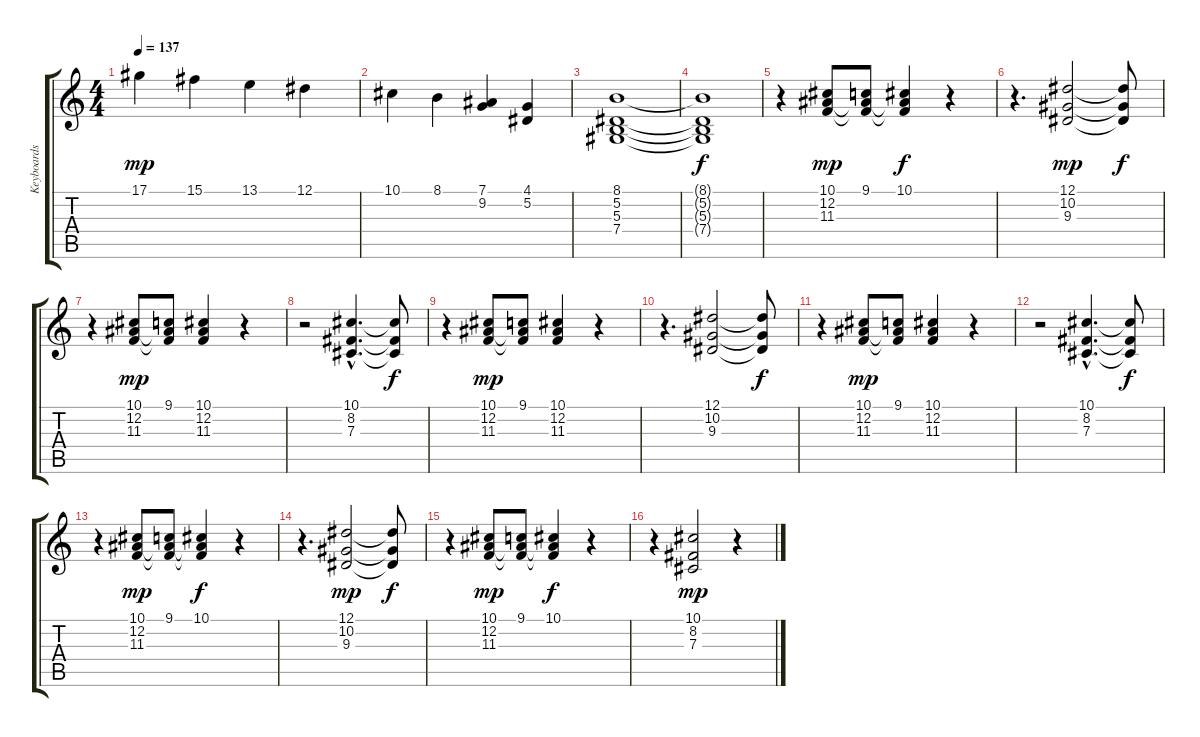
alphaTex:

\track ("Keyboards" "Keyboards") {instrument lead5charang}
\staff {score tabs}
\tuning (Eb4 Bb3 Gb3 Db3 Ab2 Eb2) {hide}
\ts (4 4)
\tempo 137
\clef g2
\ks c
17.1.4{dy mp} 15.1.4 13.1.4 12.1.4 |
10.1.4 8.1.4 (7.1 9.2).4 (4.1 5.2).4 |
(8.1 5.2 5.3 7.4).1 |
(8.1{t} 5.2{t} 5.3{t} 7.4{t}).1{dy f} |
\section ("" "")
r.4 (10.1 12.2 11.3).8{dy mp} (9.1 12.2{t} 11.3{t}).8 (10.1 12.2{t} 11.3{t}).4{dy f} r.4 |
r.4{d} (12.1 10.2 9.3).2{dy mp} (12.1{t} 10.2{t} 9.3{t}).8{dy f} |
r.4 (10.1 12.2 11.3).8{dy mp} (9.1 12.2{t} 11.3{t}).8 (10.1 12.2 11.3).4 r.4 |
r.2 (10.1{hac} 8.2{hac} 7.3{hac}).4{d} (10.1{t} 8.2{t} 7.3{t}).8{dy f} |
r.4 (10.1 12.2 11.3).8{dy mp} (9.1 12.2{t} 11.3{t}).8 (10.1 12.2 11.3).4 r.4 |
r.4{d} (12.1 10.2 9.3).2 (12.1{t} 10.2{t} 9.3{t}).8{dy f} |
r.4 (10.1 12.2 11.3).8{dy mp} (9.1 12.2{t} 11.3{t}).8 (10.1 12.2 11.3).4 r.4 |
r.2 (10.1{hac} 8.2{hac} 7.3{hac}).4{d} (10.1{t} 8.2{t} 7.3{t}).8{dy f} |
r.4 (10.1 12.2 11.3).8{dy mp} (9.1 12.2{t} 11.3{t}).8 (10.1 12.2{t} 11.3{t}).4{dy f} r.4 |
r.4{d} (12.1 10.2 9.3).2{dy mp} (12.1{t} 10.2{t} 9.3{t}).8{dy f} |
r.4 (10.1 12.2 11.3).8{dy mp} (9.1 12.2{t} 11.3{t}).8 (10.1 12.2{t} 11.3{t}).4{dy f} r.4 |
r.4 (10.1 8.2 7.3).2{dy mp} r.4
